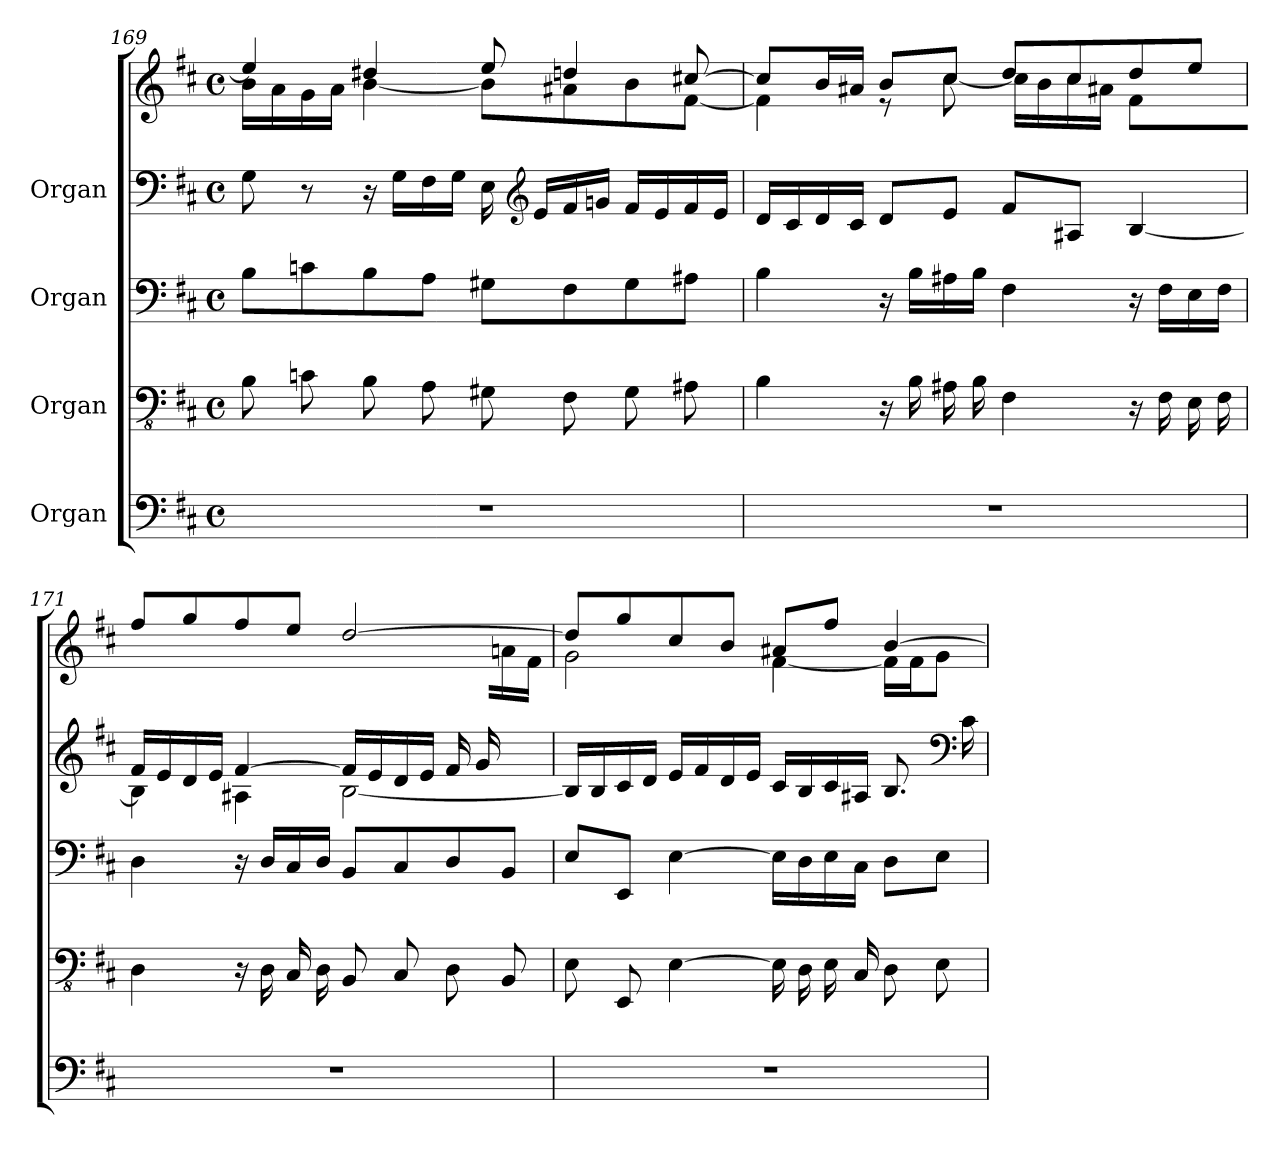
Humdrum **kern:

**kern	**kern	**kern	**kern	**kern
*part4	*part3	*part2	*part1	*part1
*staff5	*staff4	*staff3	*staff2	*staff1
*I"Organ	*I"Organ	*I"Organ	*I"Organ	*
!!LO:PB:g=z
*clefF4	*clefFv4	*clefF4	*clefF4	*clefG2
*k[f#c#]	*k[f#c#]	*k[f#c#]	*k[f#c#]	*k[f#c#]
*M4/4	*M4/4	*M4/4	*M4/4	*M4/4
*met(c)	*met(c)	*met(c)	*met(c)	*met(c)
=169	=169	=169	=169	=169
*	*	*	*	*^
1r	8BB\	8B\L	8G\	4ee/]	16b\LL
.	.	.	.	.	16a\
.	8Cn\	8cn\	8r	.	16g\
.	.	.	.	.	16a\JJ
.	8BB\	8B\	16r	4dd#X/	[4b\
.	.	.	16G\LL	.	.
.	8AA\	8A\J	16F#\	.	.
.	.	.	16G\JJ	.	.
.	8GG#X\	8G#X\L	16E\	8ee/	8b\L]
*	*	*	*clefG2	*	*
.	.	.	16e/LL	.	.
.	8FF#\	8F#\	16f#/	4ddn/	8a#X\
.	.	.	16gn/JJ	.	.
.	8GG#\	8G#\	16f#/LL	.	8b\
.	.	.	16e/	.	.
.	8AA#X\	8A#X\J	16f#/	[8cc#X/	[8f#\J
.	.	.	16e/JJ	.	.
=170	=170	=170	=170	=170	=170
*	*	*	*^	*	*
1r	4BB\	4B\	2..ryy	16d/LL	8cc#/L]	4f#\]
.	.	.	.	16c#/	.	.
.	.	.	.	16d/	16b/L	.
.	.	.	.	16c#/JJ	16a#X/JJ	.
.	16r	16r	.	8d/L	8b/L	8r
.	16BB\	16B\LL	.	.	.	.
.	16AA#X\	16A#X\	.	8e/J	8cc#/J	[8cc#\
.	16BB\	16B\JJ	.	.	.	.
.	4FF#\	4F#\	.	8f#/L	8dd/L	16cc#\LL]
.	.	.	.	.	.	16b\
.	.	.	.	8A#X/J	8cc#/	16cc#\
.	.	.	.	.	.	16a#X\JJ
.	16r	16r	.	[4B/	8dd/	8f#\L
.	16FF#\	16F#\LL	.	.	.	.
.	16EE\	16E\	8g/J	.	8ee/J	8ryy
.	16FF#\	16F#\JJ	.	.	.	.
=171	=171	=171	=171	=171	=171	=171
1r	4DD\	4D\	16f#/LL	4B\]	8ff#/L	2..ryy
.	.	.	16e/	.	.	.
.	.	.	16d/	.	8gg/	.
.	.	.	16e/JJ	.	.	.
.	16r	16r	[4f#/	4A#X\	8ff#/	.
.	16DD\	16D/LL	.	.	.	.
.	16CC#/	16C#/	.	.	8ee/J	.
.	16DD\	16D/JJ	.	.	.	.
.	8BBB/	8BB/L	16f#/LL]	[2B\	[2dd/	.
.	.	.	16e/	.	.	.
.	8CC#/	8C#/	16d/	.	.	.
.	.	.	16e/JJ	.	.	.
.	8DD\	8D/	16f#/LL	.	.	.
.	.	.	16g/	.	.	.
.	8BBB/	8BB/J	8ryy	.	.	16an\
.	.	.	.	.	.	16f#\JJ
*	*	*	*v	*v	*	*
=172	=172	=172	=172	=172	=172
1r	8EE\	8E/L	16B/LL]	8dd/L]	2g\
.	.	.	16B/	.	.
.	8EEE/	8EE/J	16c#/	8gg/	.
.	.	.	16d/JJ	.	.
.	[4EE\	[4E\	16e/LL	8cc#/	.
.	.	.	16f#/	.	.
.	.	.	16d/	8b/J	.
.	.	.	16e/JJ	.	.
.	16EE\]	16E\LL]	16c#/LL	8a#X/L	[4f#\
.	16DD\	16D\	16B/	.	.
.	16EE\	16E\	16c#/	8ff#/J	.
.	16CC#/	16C#\JJ	16A#X/JJ	.	.
.	8DD\	8D\L	8.B/	[4b/	16f#\LL]
.	.	.	.	.	16f#\J
.	8EE\	8E\J	.	.	8g\J
*	*	*	*clefF4	*	*
.	.	.	16c#\	.	.
*	*	*	*	*v	*v
=	=	=	=	=
*-	*-	*-	*-	*-
